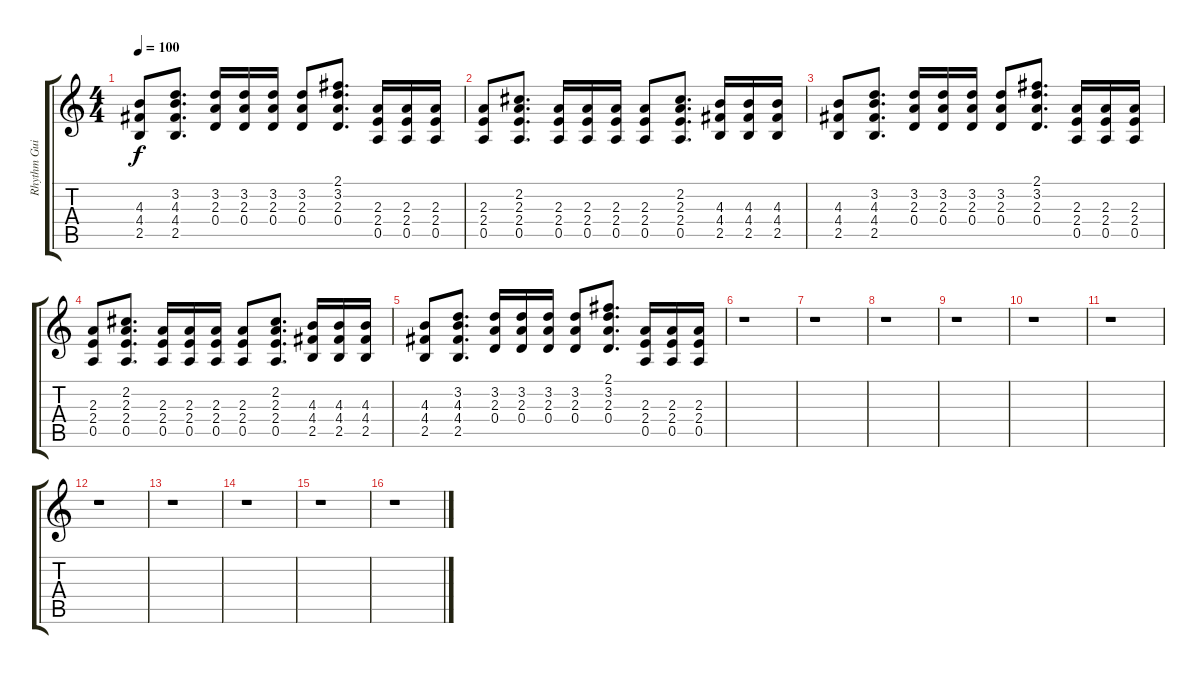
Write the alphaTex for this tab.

\track ("Rhythm Guitar" "Rhythm Gui") {instrument acousticguitarsteel}
\staff {score tabs}
\tuning (E4 B3 G3 D3 A2 E2) {hide}
\ts (4 4)
\tempo 100
\clef g2
\ks c
(4.3 4.4 2.5).8{dy f} (3.2 4.3 4.4 2.5).8{d} (3.2 2.3 0.4).16 (3.2 2.3 0.4).16 (3.2 2.3 0.4).16 (3.2 2.3 0.4).8 (2.1 3.2 2.3 0.4).8{d} (2.3 2.4 0.5).16 (2.3 2.4 0.5).16 (2.3 2.4 0.5).16 |
(2.3 2.4 0.5).8 (2.2 2.3 2.4 0.5).8{d} (2.3 2.4 0.5).16 (2.3 2.4 0.5).16 (2.3 2.4 0.5).16 (2.3 2.4 0.5).8 (2.2 2.3 2.4 0.5).8{d} (4.3 4.4 2.5).16 (4.3 4.4 2.5).16 (4.3 4.4 2.5).16 |
(4.3 4.4 2.5).8 (3.2 4.3 4.4 2.5).8{d} (3.2 2.3 0.4).16 (3.2 2.3 0.4).16 (3.2 2.3 0.4).16 (3.2 2.3 0.4).8 (2.1 3.2 2.3 0.4).8{d} (2.3 2.4 0.5).16 (2.3 2.4 0.5).16 (2.3 2.4 0.5).16 |
(2.3 2.4 0.5).8 (2.2 2.3 2.4 0.5).8{d} (2.3 2.4 0.5).16 (2.3 2.4 0.5).16 (2.3 2.4 0.5).16 (2.3 2.4 0.5).8 (2.2 2.3 2.4 0.5).8{d} (4.3 4.4 2.5).16 (4.3 4.4 2.5).16 (4.3 4.4 2.5).16 |
(4.3 4.4 2.5).8 (3.2 4.3 4.4 2.5).8{d} (3.2 2.3 0.4).16 (3.2 2.3 0.4).16 (3.2 2.3 0.4).16 (3.2 2.3 0.4).8 (2.1 3.2 2.3 0.4).8{d} (2.3 2.4 0.5).16 (2.3 2.4 0.5).16 (2.3 2.4 0.5).16 |
r.1 |
r.1 |
r.1 |
r.1 |
r.1 |
r.1 |
r.1 |
r.1 |
r.1 |
r.1 |
r.1
